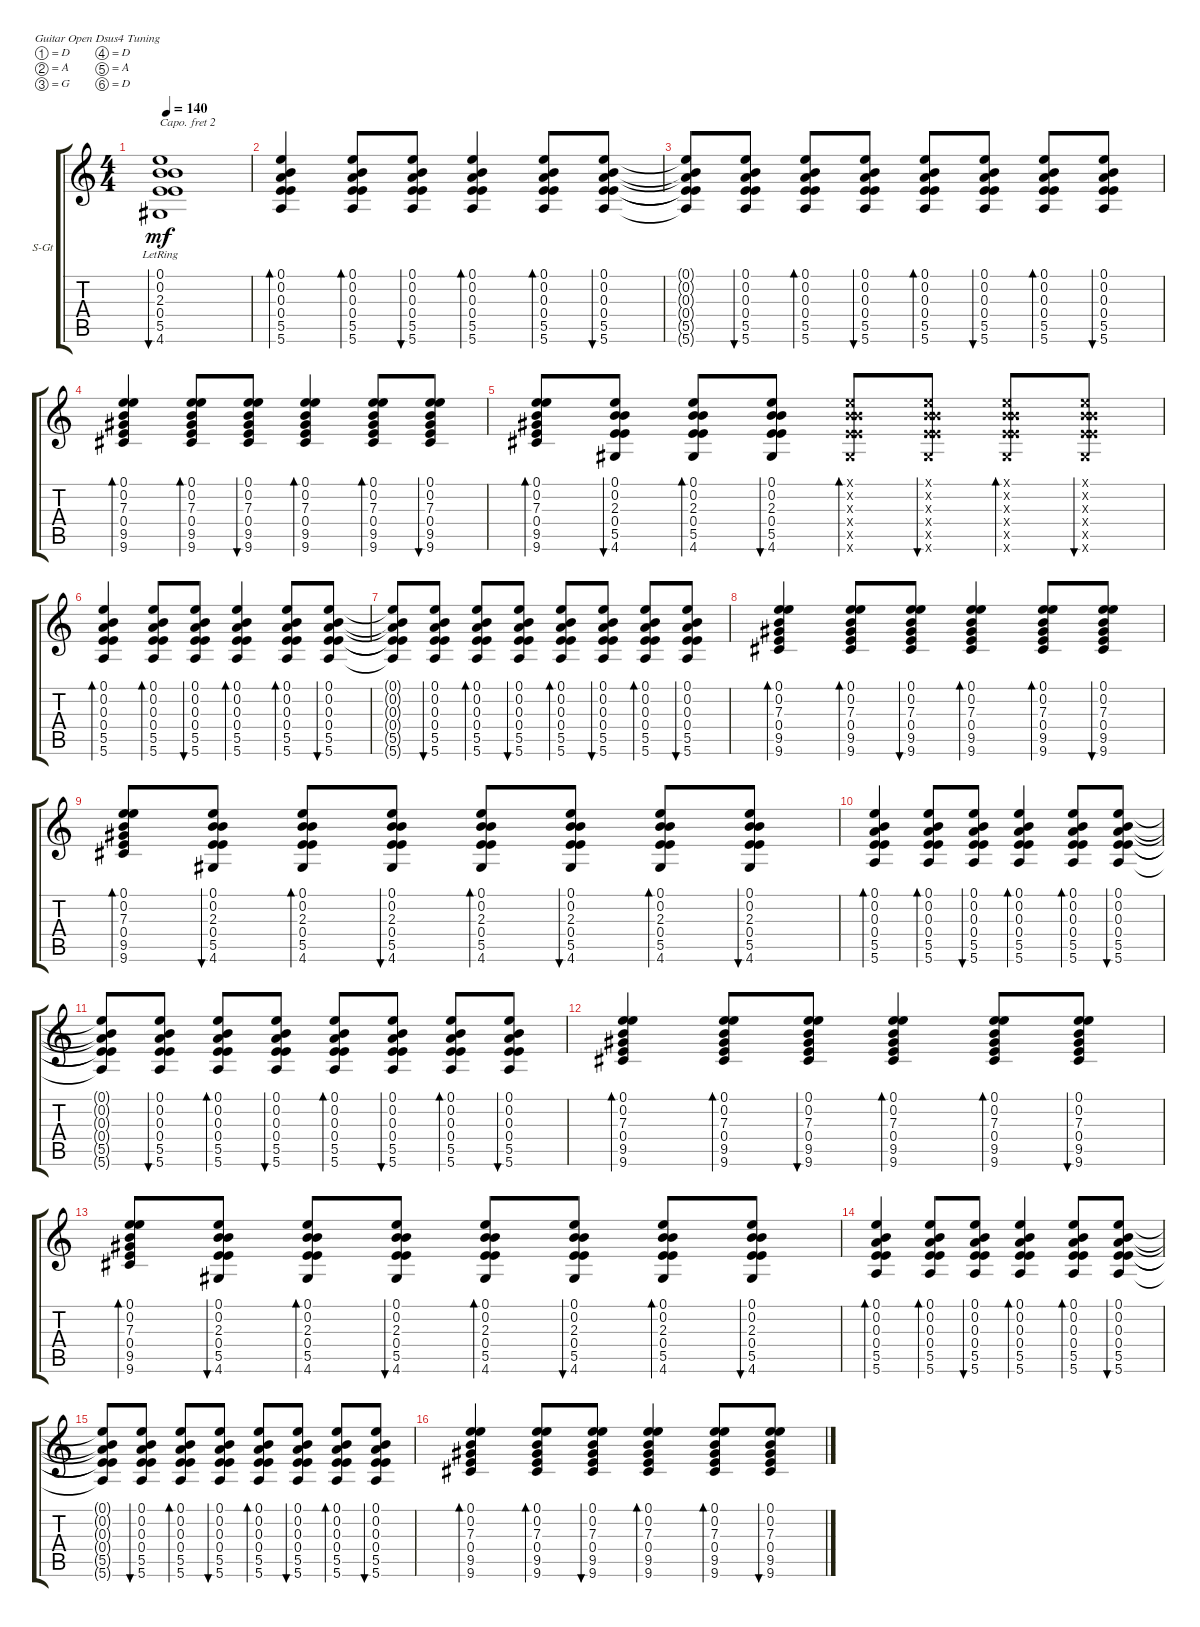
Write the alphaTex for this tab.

\defaultSystemsLayout 4
\bracketExtendMode groupsimilarinstruments
\firstSystemTrackNameOrientation horizontal
\otherSystemsTrackNameOrientation horizontal
\track ("Steel Guitar" "S-Gt") {instrument acousticguitarsteel}
\staff {score tabs}
\capo 2
\tuning (D4 A3 G3 D3 A2 D2)
\ts (4 4)
\tempo 140
\clef g2
\ks c
(4.6{lr} 5.5{lr} 0.4{lr} 2.3{lr} 0.2{lr} 0.1{lr}).1{bu 30 dy mf} |
(5.6 5.5 0.4 0.3 0.2 0.1).4{bd 30} (5.6 5.5 0.4 0.3 0.2 0.1).8{bd 30} (0.1 0.2 0.3 0.4 5.5 5.6).8{bu 30} (5.6 5.5 0.4 0.3 0.2 0.1).4{bd 30} (5.6 5.5 0.4 0.3 0.2 0.1).8{bd 30} (0.1 0.2 0.3 0.4 5.5 5.6).8{bu 30} |
(5.6{t} 5.5{t} 0.4{t} 0.3{t} 0.2{t} 0.1{t}).8 (0.1 0.2 0.3 0.4 5.5 5.6).8{bu 30} (5.5 5.6 0.4 0.3 0.2 0.1).8{bd 30} (0.1 0.2 0.3 0.4 5.5 5.6).8{bu 30} (5.6 5.5 0.4 0.3 0.2 0.1).8{bd 30} (5.6 5.5 0.4 0.3 0.2 0.1).8{bu 30} (0.1 0.2 0.3 0.4 5.5 5.6).8{bd 30} (5.6 5.5 0.4 0.3 0.2 0.1).8{bu 30} |
(9.6 9.5 7.3 0.2 0.1 0.4).4{bd 30} (9.6 9.5 0.4 7.3 0.2 0.1).8{bd 30} (0.1 0.2 7.3 0.4 9.5 9.6).8{bu 30} (9.6 9.5 0.4 7.3 0.2 0.1).4{bd 30} (9.6 9.5 0.4 7.3 0.2 0.1).8{bd 30} (0.1 0.2 7.3 0.4 9.5 9.6).8{bu 30} |
(9.6 9.5 0.4 7.3 0.2 0.1).8{bd 30} (0.1 0.2 2.3 0.4 5.5 4.6).8{bu 30} (5.5 4.6 0.4 2.3 0.2 0.1).8{bd 30} (0.1 0.2 2.3 0.4 5.5 4.6).8{bu 30} (4.6{x} 5.5{x} 0.4{x} 2.3{x} 0.2{x} 0.1{x}).8{bd 30} (4.6{x} 5.5{x} 0.4{x} 2.3{x} 0.2{x} 0.1{x}).8{bu 30} (0.1{x} 0.2{x} 2.3{x} 0.4{x} 5.5{x} 4.6{x}).8{bd 30} (4.6{x} 5.5{x} 0.4{x} 2.3{x} 0.2{x} 0.1{x}).8{bu 30} |
(5.6 5.5 0.4 0.3 0.2 0.1).4{bd 30} (5.6 5.5 0.4 0.3 0.2 0.1).8{bd 30} (0.1 0.2 0.3 0.4 5.5 5.6).8{bu 30} (5.6 5.5 0.4 0.3 0.2 0.1).4{bd 30} (5.6 5.5 0.4 0.3 0.2 0.1).8{bd 30} (0.1 0.2 0.3 0.4 5.5 5.6).8{bu 30} |
(5.6{t} 5.5{t} 0.4{t} 0.3{t} 0.2{t} 0.1{t}).8 (0.1 0.2 0.3 0.4 5.5 5.6).8{bu 30} (5.5 5.6 0.4 0.3 0.2 0.1).8{bd 30} (0.1 0.2 0.3 0.4 5.5 5.6).8{bu 30} (5.6 5.5 0.4 0.3 0.2 0.1).8{bd 30} (5.6 5.5 0.4 0.3 0.2 0.1).8{bu 30} (0.1 0.2 0.3 0.4 5.5 5.6).8{bd 30} (5.6 5.5 0.4 0.3 0.2 0.1).8{bu 30} |
(9.6 9.5 7.3 0.2 0.1 0.4).4{bd 30} (9.6 9.5 0.4 7.3 0.2 0.1).8{bd 30} (0.1 0.2 7.3 0.4 9.5 9.6).8{bu 30} (9.6 9.5 0.4 7.3 0.2 0.1).4{bd 30} (9.6 9.5 0.4 7.3 0.2 0.1).8{bd 30} (0.1 0.2 7.3 0.4 9.5 9.6).8{bu 30} |
(9.6 9.5 0.4 7.3 0.2 0.1).8{bd 30} (0.1 0.2 2.3 0.4 5.5 4.6).8{bu 30} (5.5 4.6 0.4 2.3 0.2 0.1).8{bd 30} (0.1 0.2 2.3 0.4 5.5 4.6).8{bu 30} (4.6 5.5 0.4 2.3 0.2 0.1).8{bd 30} (4.6 5.5 0.4 2.3 0.2 0.1).8{bu 30} (0.1 0.2 2.3 0.4 5.5 4.6).8{bd 30} (4.6 5.5 0.4 2.3 0.2 0.1).8{bu 30} |
(5.6 5.5 0.4 0.3 0.2 0.1).4{bd 30} (5.6 5.5 0.4 0.3 0.2 0.1).8{bd 30} (0.1 0.2 0.3 0.4 5.5 5.6).8{bu 30} (5.6 5.5 0.4 0.3 0.2 0.1).4{bd 30} (5.6 5.5 0.4 0.3 0.2 0.1).8{bd 30} (0.1 0.2 0.3 0.4 5.5 5.6).8{bu 30} |
(5.6{t} 5.5{t} 0.4{t} 0.3{t} 0.2{t} 0.1{t}).8 (0.1 0.2 0.3 0.4 5.5 5.6).8{bu 30} (5.5 5.6 0.4 0.3 0.2 0.1).8{bd 30} (0.1 0.2 0.3 0.4 5.5 5.6).8{bu 30} (5.6 5.5 0.4 0.3 0.2 0.1).8{bd 30} (5.6 5.5 0.4 0.3 0.2 0.1).8{bu 30} (0.1 0.2 0.3 0.4 5.5 5.6).8{bd 30} (5.6 5.5 0.4 0.3 0.2 0.1).8{bu 30} |
(9.6 9.5 7.3 0.2 0.1 0.4).4{bd 30} (9.6 9.5 0.4 7.3 0.2 0.1).8{bd 30} (0.1 0.2 7.3 0.4 9.5 9.6).8{bu 30} (9.6 9.5 0.4 7.3 0.2 0.1).4{bd 30} (9.6 9.5 0.4 7.3 0.2 0.1).8{bd 30} (0.1 0.2 7.3 0.4 9.5 9.6).8{bu 30} |
(9.6 9.5 0.4 7.3 0.2 0.1).8{bd 30} (0.1 0.2 2.3 0.4 5.5 4.6).8{bu 30} (5.5 4.6 0.4 2.3 0.2 0.1).8{bd 30} (0.1 0.2 2.3 0.4 5.5 4.6).8{bu 30} (4.6 5.5 0.4 2.3 0.2 0.1).8{bd 30} (4.6 5.5 0.4 2.3 0.2 0.1).8{bu 30} (0.1 0.2 2.3 0.4 5.5 4.6).8{bd 30} (4.6 5.5 0.4 2.3 0.2 0.1).8{bu 30} |
(5.6 5.5 0.4 0.3 0.2 0.1).4{bd 30} (5.6 5.5 0.4 0.3 0.2 0.1).8{bd 30} (0.1 0.2 0.3 0.4 5.5 5.6).8{bu 30} (5.6 5.5 0.4 0.3 0.2 0.1).4{bd 30} (5.6 5.5 0.4 0.3 0.2 0.1).8{bd 30} (0.1 0.2 0.3 0.4 5.5 5.6).8{bu 30} |
(5.6{t} 5.5{t} 0.4{t} 0.3{t} 0.2{t} 0.1{t}).8 (0.1 0.2 0.3 0.4 5.5 5.6).8{bu 30} (5.5 5.6 0.4 0.3 0.2 0.1).8{bd 30} (0.1 0.2 0.3 0.4 5.5 5.6).8{bu 30} (5.6 5.5 0.4 0.3 0.2 0.1).8{bd 30} (5.6 5.5 0.4 0.3 0.2 0.1).8{bu 30} (0.1 0.2 0.3 0.4 5.5 5.6).8{bd 30} (5.6 5.5 0.4 0.3 0.2 0.1).8{bu 30} |
(9.6 9.5 7.3 0.2 0.1 0.4).4{bd 30} (9.6 9.5 0.4 7.3 0.2 0.1).8{bd 30} (0.1 0.2 7.3 0.4 9.5 9.6).8{bu 30} (9.6 9.5 0.4 7.3 0.2 0.1).4{bd 30} (9.6 9.5 0.4 7.3 0.2 0.1).8{bd 30} (0.1 0.2 7.3 0.4 9.5 9.6).8{bu 30}
